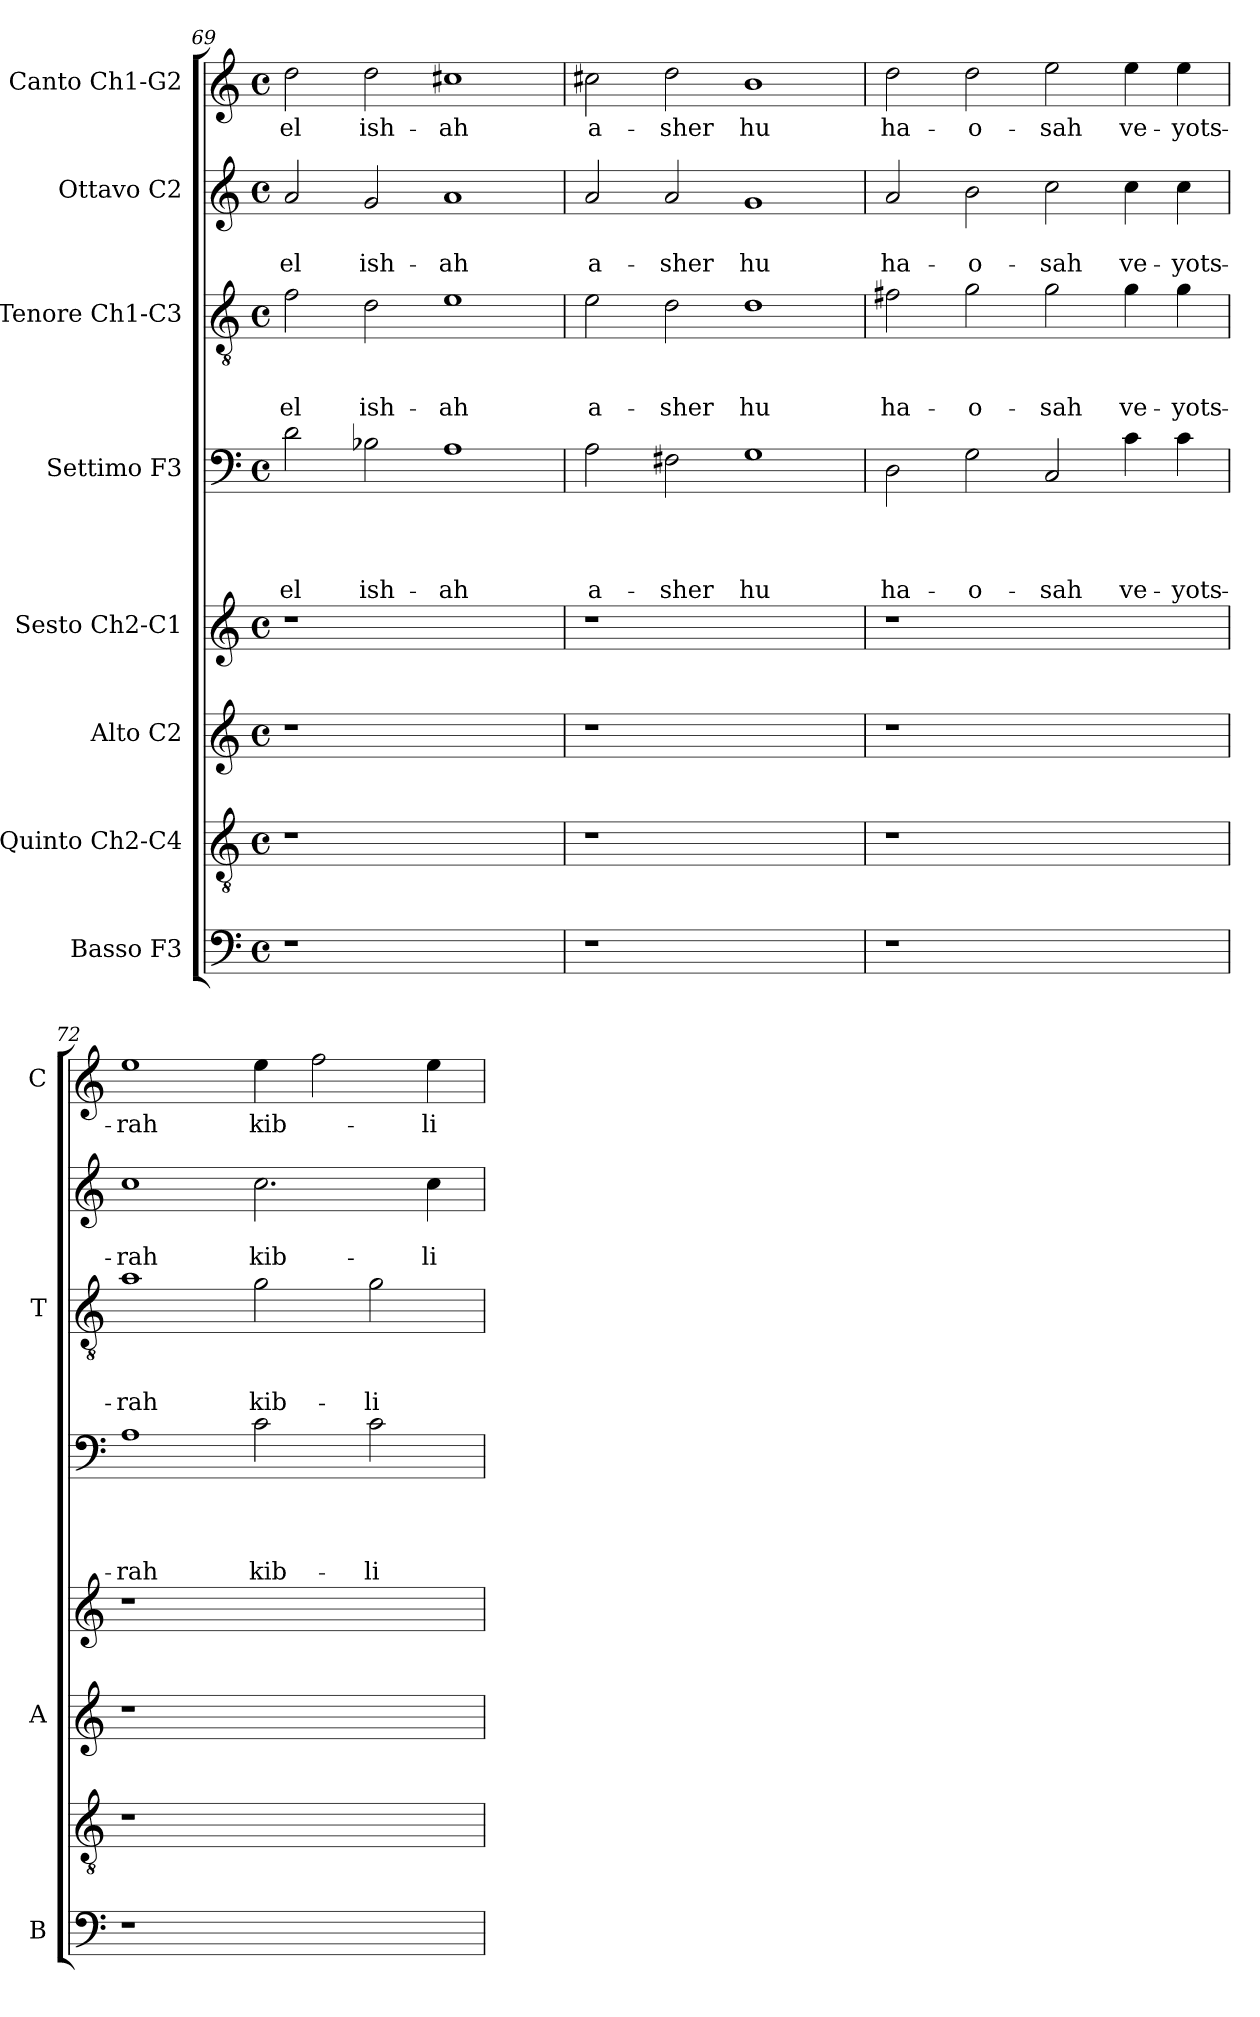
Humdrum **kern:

**kern	**kern	**kern	**kern	**kern	**text	**text	**text	**text	**kern	**text	**text	**text	**kern	**text	**text	**kern	**text
*part8	*part7	*part6	*part5	*part4	*part4	*part4	*part4	*part4	*part3	*part3	*part3	*part3	*part2	*part2	*part2	*part1	*part1
*staff8	*staff7	*staff6	*staff5	*staff4	*staff4	*staff4	*staff4	*staff4	*staff3	*staff3	*staff3	*staff3	*staff2	*staff2	*staff2	*staff1	*staff1
*I"Basso F3	*I"Quinto Ch2-C4	*I"Alto C2	*I"Sesto Ch2-C1	*I"Settimo F3	*	*	*	*	*I"Tenore Ch1-C3	*	*	*	*I"Ottavo C2	*	*	*I"Canto Ch1-G2	*
*I'B	*	*I'A	*	*	*	*	*	*	*I'T	*	*	*	*	*	*	*I'C	*
*clefF4	*clefGv2	*clefG2	*clefG2	*clefF4	*	*	*	*	*clefGv2	*	*	*	*clefG2	*	*	*clefG2	*
*k[]	*k[]	*k[]	*k[]	*k[]	*	*	*	*	*k[]	*	*	*	*k[]	*	*	*k[]	*
*C:	*C:	*C:	*C:	*C:	*	*	*	*	*C:	*	*	*	*C:	*	*	*C:	*
*M4/4	*M4/4	*M4/4	*M4/4	*M4/4	*	*	*	*	*M4/4	*	*	*	*M4/4	*	*	*M4/4	*
*met(c)	*met(c)	*met(c)	*met(c)	*met(c)	*	*	*	*	*met(c)	*	*	*	*met(c)	*	*	*met(c)	*
=69	=69	=69	=69	=69	=69	=69	=69	=69	=69	=69	=69	=69	=69	=69	=69	=69	=69
!	!	!	!	!	!	!	!	!LO:LY:b	!	!	!	!LO:LY:b	!	!	!LO:LY:b	!	!LO:LY:b
1r	1r	1r	1r	2d\	.	.	.	-el	2f\	.	.	-el	2a/	.	-el	2dd\	-el
!	!	!	!	!	!	!	!	!LO:LY:b	!	!	!	!LO:LY:b	!	!	!LO:LY:b	!	!LO:LY:b
.	.	.	.	2B-X\	.	.	.	ish-	2d\	.	.	ish-	2g/	.	ish-	2dd\	ish-
!	!	!	!	!	!	!	!	!LO:LY:b	!	!	!	!LO:LY:b	!	!	!LO:LY:b	!	!LO:LY:b
1ryy	1ryy	1ryy	1ryy	1A	.	.	.	-ah	1e	.	.	-ah	1a	.	-ah	1cc#X	-ah
!!LO:PB:g=z
=70	=70	=70	=70	=70	=70	=70	=70	=70	=70	=70	=70	=70	=70	=70	=70	=70	=70
!	!	!	!	!	!	!	!	!LO:LY:b	!	!	!	!LO:LY:b	!	!	!LO:LY:b	!	!LO:LY:b
1r	1r	1r	1r	2A\	.	.	.	a-	2e\	.	.	a-	2a/	.	a-	2cc#X\	a-
!	!	!	!	!	!	!	!	!LO:LY:b	!	!	!	!LO:LY:b	!	!	!LO:LY:b	!	!LO:LY:b
.	.	.	.	2F#X\	.	.	.	-sher	2d\	.	.	-sher	2a/	.	-sher	2dd\	-sher
!	!	!	!	!	!	!	!	!LO:LY:b	!	!	!	!LO:LY:b	!	!	!LO:LY:b	!	!LO:LY:b
1ryy	1ryy	1ryy	1ryy	1G	.	.	.	hu	1d	.	.	hu	1g	.	hu	1b	hu
=71	=71	=71	=71	=71	=71	=71	=71	=71	=71	=71	=71	=71	=71	=71	=71	=71	=71
!	!	!	!	!	!	!	!	!LO:LY:b	!	!	!	!LO:LY:b	!	!	!LO:LY:b	!	!LO:LY:b
1r	1r	1r	1r	2D\	.	.	.	ha-	2f#X\	.	.	ha-	2a/	.	ha-	2dd\	ha-
!	!	!	!	!	!	!	!	!LO:LY:b	!	!	!	!LO:LY:b	!	!	!LO:LY:b	!	!LO:LY:b
.	.	.	.	2G\	.	.	.	-o-	2g\	.	.	-o-	2b\	.	-o-	2dd\	-o-
!	!	!	!	!	!	!	!	!LO:LY:b	!	!	!	!LO:LY:b	!	!	!LO:LY:b	!	!LO:LY:b
1ryy	1ryy	1ryy	1ryy	2C/	.	.	.	-sah	2g\	.	.	-sah	2cc\	.	-sah	2ee\	-sah
!	!	!	!	!	!	!	!	!LO:LY:b	!	!	!	!LO:LY:b	!	!	!LO:LY:b	!	!LO:LY:b
.	.	.	.	4c\	.	.	.	ve-	4g\	.	.	ve-	4cc\	.	ve-	4ee\	ve-
!	!	!	!	!	!	!	!	!LO:LY:b	!	!	!	!LO:LY:b	!	!	!LO:LY:b	!	!LO:LY:b
.	.	.	.	4c\	.	.	.	-yots-	4g\	.	.	-yots-	4cc\	.	-yots-	4ee\	-yots-
=72	=72	=72	=72	=72	=72	=72	=72	=72	=72	=72	=72	=72	=72	=72	=72	=72	=72
!	!	!	!	!	!	!	!	!LO:LY:b	!	!	!	!LO:LY:b	!	!	!LO:LY:b	!	!LO:LY:b
1r	1r	1r	1r	1A	.	.	.	-rah	1a	.	.	-rah	1cc	.	-rah	1ee	-rah
!	!	!	!	!	!	!	!	!LO:LY:b	!	!	!	!LO:LY:b	!	!	!LO:LY:b	!	!LO:LY:b
1ryy	1ryy	1ryy	1ryy	2c\	.	.	.	kib-	2g\	.	.	kib-	2.cc\	.	kib-	4ee\	kib-
.	.	.	.	.	.	.	.	.	.	.	.	.	.	.	.	2ff\	.
!	!	!	!	!	!	!	!	!LO:LY:b	!	!	!	!LO:LY:b	!	!	!	!	!
.	.	.	.	2c\	.	.	.	-li-	2g\	.	.	-li-	.	.	.	.	.
!	!	!	!	!	!	!	!	!	!	!	!	!	!	!	!LO:LY:b	!	!LO:LY:b
.	.	.	.	.	.	.	.	.	.	.	.	.	4cc\	.	-li-	4ee\	-li-
=	=	=	=	=	=	=	=	=	=	=	=	=	=	=	=	=	=
*-	*-	*-	*-	*-	*-	*-	*-	*-	*-	*-	*-	*-	*-	*-	*-	*-	*-
